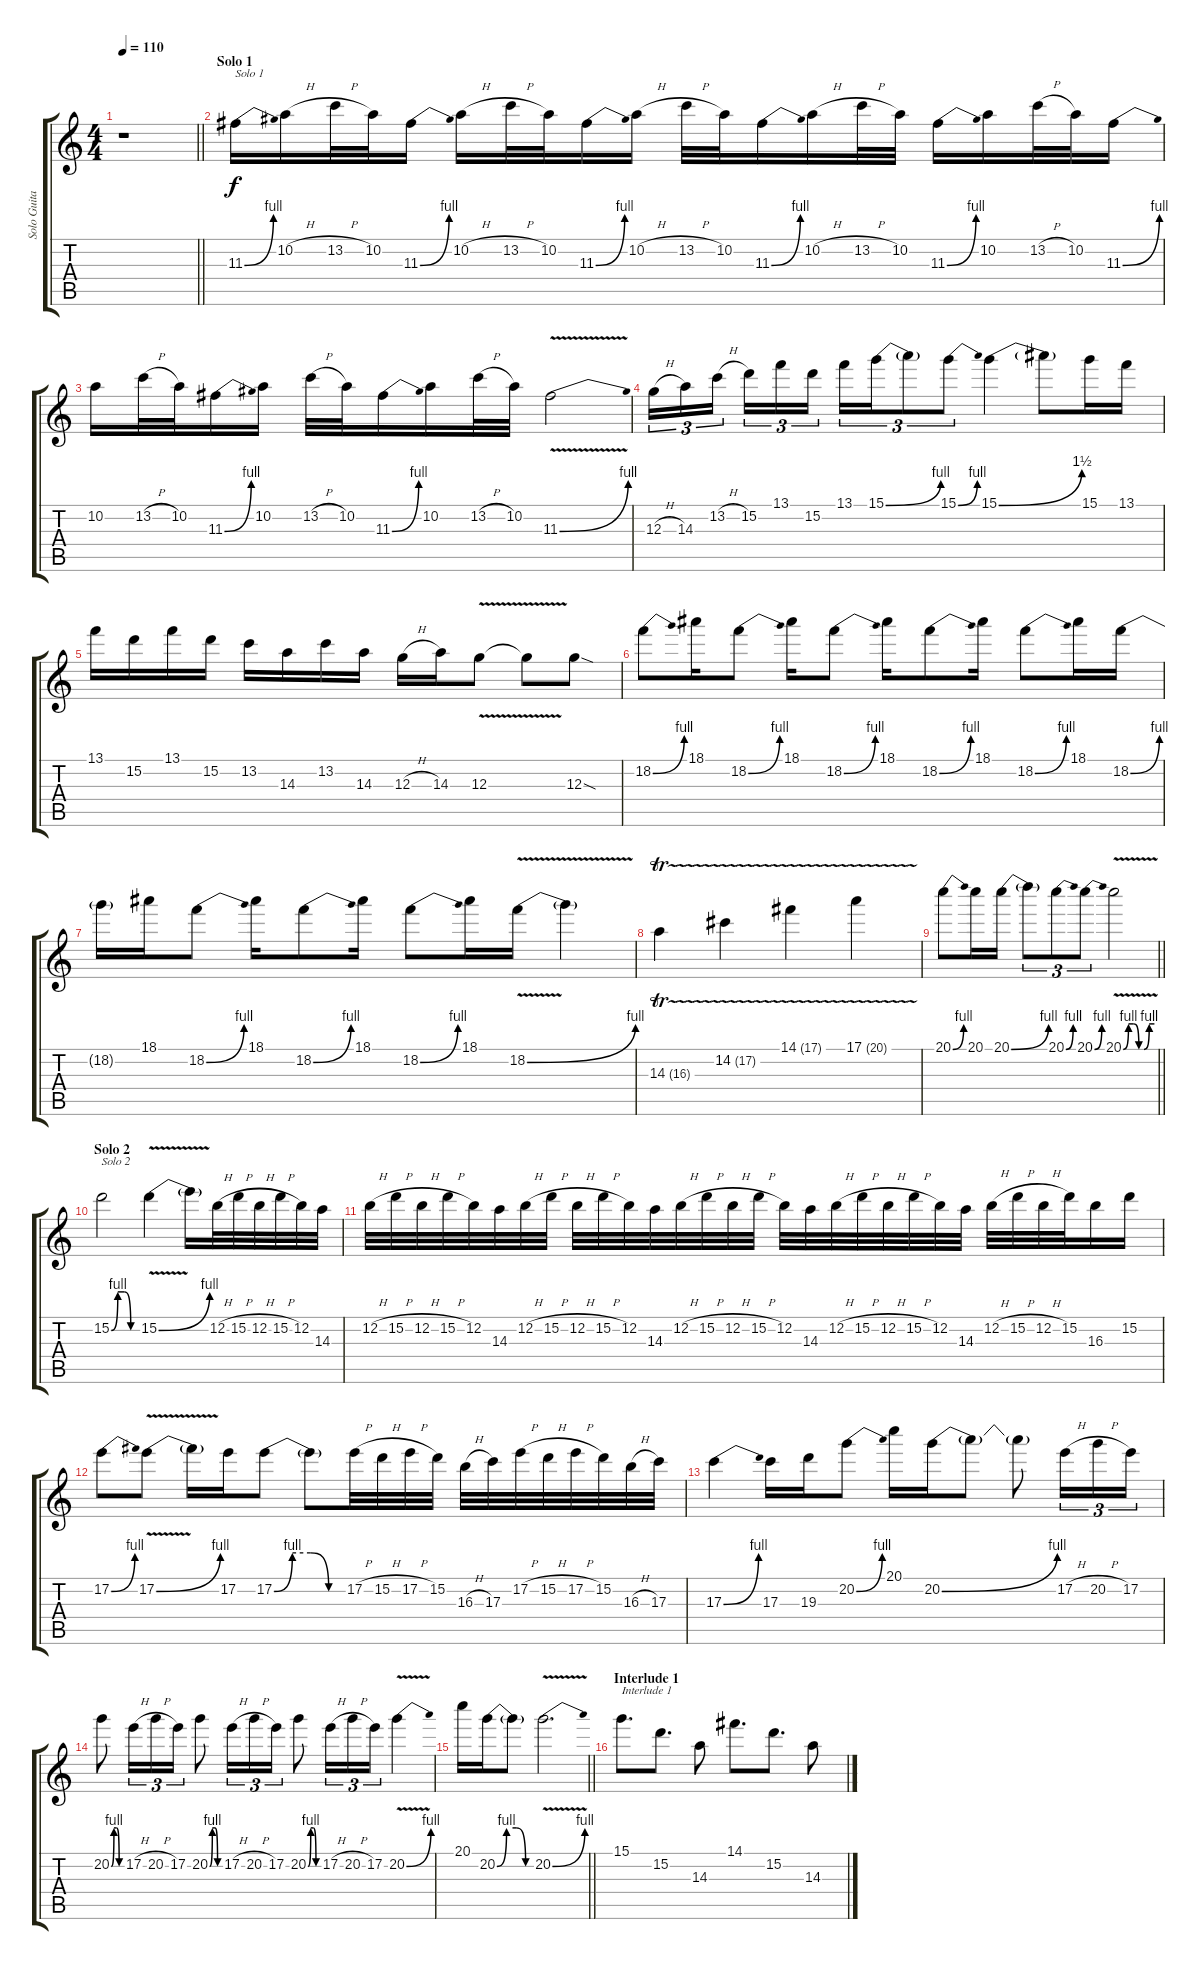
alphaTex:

\track ("Solo Guitar" "Solo Guita") {instrument distortionguitar}
\staff {score tabs}
\tuning (E4 B3 G3 D3 A2 E2) {hide}
\ts (4 4)
\tempo 110
\clef g2
\barLineRight lightlight
\ks c
r.1{dy f} |
\section ("" "Solo 1")
11.3{be (bend 0 0 60 4)}.16{txt "Solo 1"} 10.2{h}.16 13.2{h}.32 10.2.32 11.3{be (bend 0 0 60 4)}.16 10.2{h}.16 13.2{h}.32 10.2.32 11.3{be (bend 0 0 60 4)}.16 10.2{h}.16 13.2{h}.32 10.2.32 11.3{be (bend 0 0 60 4)}.16 10.2{h}.16 13.2{h}.32 10.2.32 11.3{be (bend 0 0 60 4)}.16 10.2.16 13.2{h}.32 10.2.32 11.3{be (bend 0 0 60 4)}.16 |
10.2.16 13.2{h}.32 10.2.32 11.3{be (bend 0 0 60 4)}.16 10.2.16 13.2{h}.32 10.2.32 11.3{be (bend 0 0 60 4)}.16 10.2.16 13.2{h}.32 10.2.32 11.3{be (bend 0 0 60 4) v}.2 |
12.3{h}.16{tu (3 2)} 14.3.16{tu (3 2)} 13.2{h}.16{tu (3 2)} 15.2.16{tu (3 2)} 13.1.16{tu (3 2)} 15.2.16{tu (3 2)} 13.1.16{tu (3 2)} 15.1{be (bend 0 0 60 4)}.16{tu (3 2)} 15.1{t}.8{tu (3 2)} 15.1{be (bend 0 0 60 4)}.8{tu (3 2)} 15.1{be (bend 0 0 60 6)}.4 15.1{t}.8 15.1.16 13.1.16 |
13.1.16 15.2.16 13.1.16 15.2.16 13.2.16 14.3.16 13.2.16 14.3.16 12.3{h}.16 14.3.16 12.3{v}.8 12.3{t}.8 12.3{sod}.8 |
18.2{be (bend 0 0 60 4)}.8 18.1.16 18.2{be (bend 0 0 60 4)}.8 18.1.16 18.2{be (bend 0 0 60 4)}.8 18.1.16 18.2{be (bend 0 0 60 4)}.8 18.1.16 18.2{be (bend 0 0 60 4)}.8 18.1.16 18.2{be (bend 0 0 60 4)}.16 |
18.2{t}.16 18.1.16 18.2{be (bend 0 0 60 4)}.8 18.1.16 18.2{be (bend 0 0 60 4)}.8 18.1.16 18.2{be (bend 0 0 60 4)}.8 18.1.16 18.2{be (bend 0 0 60 4) v}.16 18.2{t}.4 |
14.3{tr (16 32)}.4 14.2{tr (17 32)}.4 14.1{tr (17 32)}.4 17.1{tr (20 32)}.4 |
\barLineRight lightlight
20.1{be (bend 0 0 60 4)}.8 20.1.16 20.1{be (bend 0 0 60 4)}.16 20.1{t}.8{tu (3 2)} 20.1{be (bend 0 0 60 4)}.8{tu (3 2)} 20.1{be (bend 0 0 60 4)}.8{tu (3 2)} 20.1{be (custom 0 0 10 4 20 4 30 0 40 0 50 4 60 4) v}.2 |
\section ("" "Solo 2")
15.2{be (custom 0 0 15 4 30 4 45 0 60 0)}.2{txt "Solo 2"} 15.2{be (bend 0 0 60 4) v}.4 15.2{t}.16 12.2{h}.32 15.2{h}.32 12.2{h}.32 15.2{h}.32 12.2.32 14.3.32 |
12.2{h}.32 15.2{h}.32 12.2{h}.32 15.2{h}.32 12.2.32 14.3.32 12.2{h}.32 15.2{h}.32 12.2{h}.32 15.2{h}.32 12.2.32 14.3.32 12.2{h}.32 15.2{h}.32 12.2{h}.32 15.2{h}.32 12.2.32 14.3.32 12.2{h}.32 15.2{h}.32 12.2{h}.32 15.2{h}.32 12.2.32 14.3.32 12.2{h}.32 15.2{h}.32 12.2{h}.32 15.2.32 16.3.16 15.2.16 |
17.2{be (bend 0 0 60 4)}.8 17.2{be (bend 0 0 60 4) v}.8 17.2{t}.16 17.2.16 17.2{be (custom 0 0 15 4 30 4 45 0 60 0)}.8 17.2{t}.8 17.2{h}.32 15.2{h}.32 17.2{h}.32 15.2.32 16.3{h}.32 17.3.32 17.2{h}.32 15.2{h}.32 17.2{h}.32 15.2.32 16.3{h}.32 17.3.32 |
17.3{be (bend 0 0 60 4)}.4 17.3.16 19.3.16 20.2{be (bend 0 0 60 4)}.8 20.1.16 20.2{be (bend 0 0 60 4)}.16 20.2{t}.8 20.2{t}.8 17.2{h}.16{tu (3 2)} 20.2{h}.16{tu (3 2)} 17.2.16{tu (3 2)} |
20.2{be (custom 0 0 15 4 30 4 45 0 60 0)}.8 17.2{h}.16{tu (3 2)} 20.2{h}.16{tu (3 2)} 17.2.16{tu (3 2)} 20.2{be (custom 0 0 15 4 30 4 45 0 60 0)}.8 17.2{h}.16{tu (3 2)} 20.2{h}.16{tu (3 2)} 17.2.16{tu (3 2)} 20.2{be (custom 0 0 15 4 30 4 45 0 60 0)}.8 17.2{h}.16{tu (3 2)} 20.2{h}.16{tu (3 2)} 17.2.16{tu (3 2)} 20.2{be (bend 0 0 60 4) v}.4 |
\barLineRight lightlight
20.1.16 20.2{be (custom 0 0 15 4 30 4 45 0 60 0)}.16 20.2{t}.8 20.2{be (bend 0 0 60 4) v}.2{d} |
\section ("" "Interlude 1")
15.1.8{d txt "Interlude 1"} 15.2.8{d} 14.3.8 14.1.8{d} 15.2.8{d} 14.3.8
